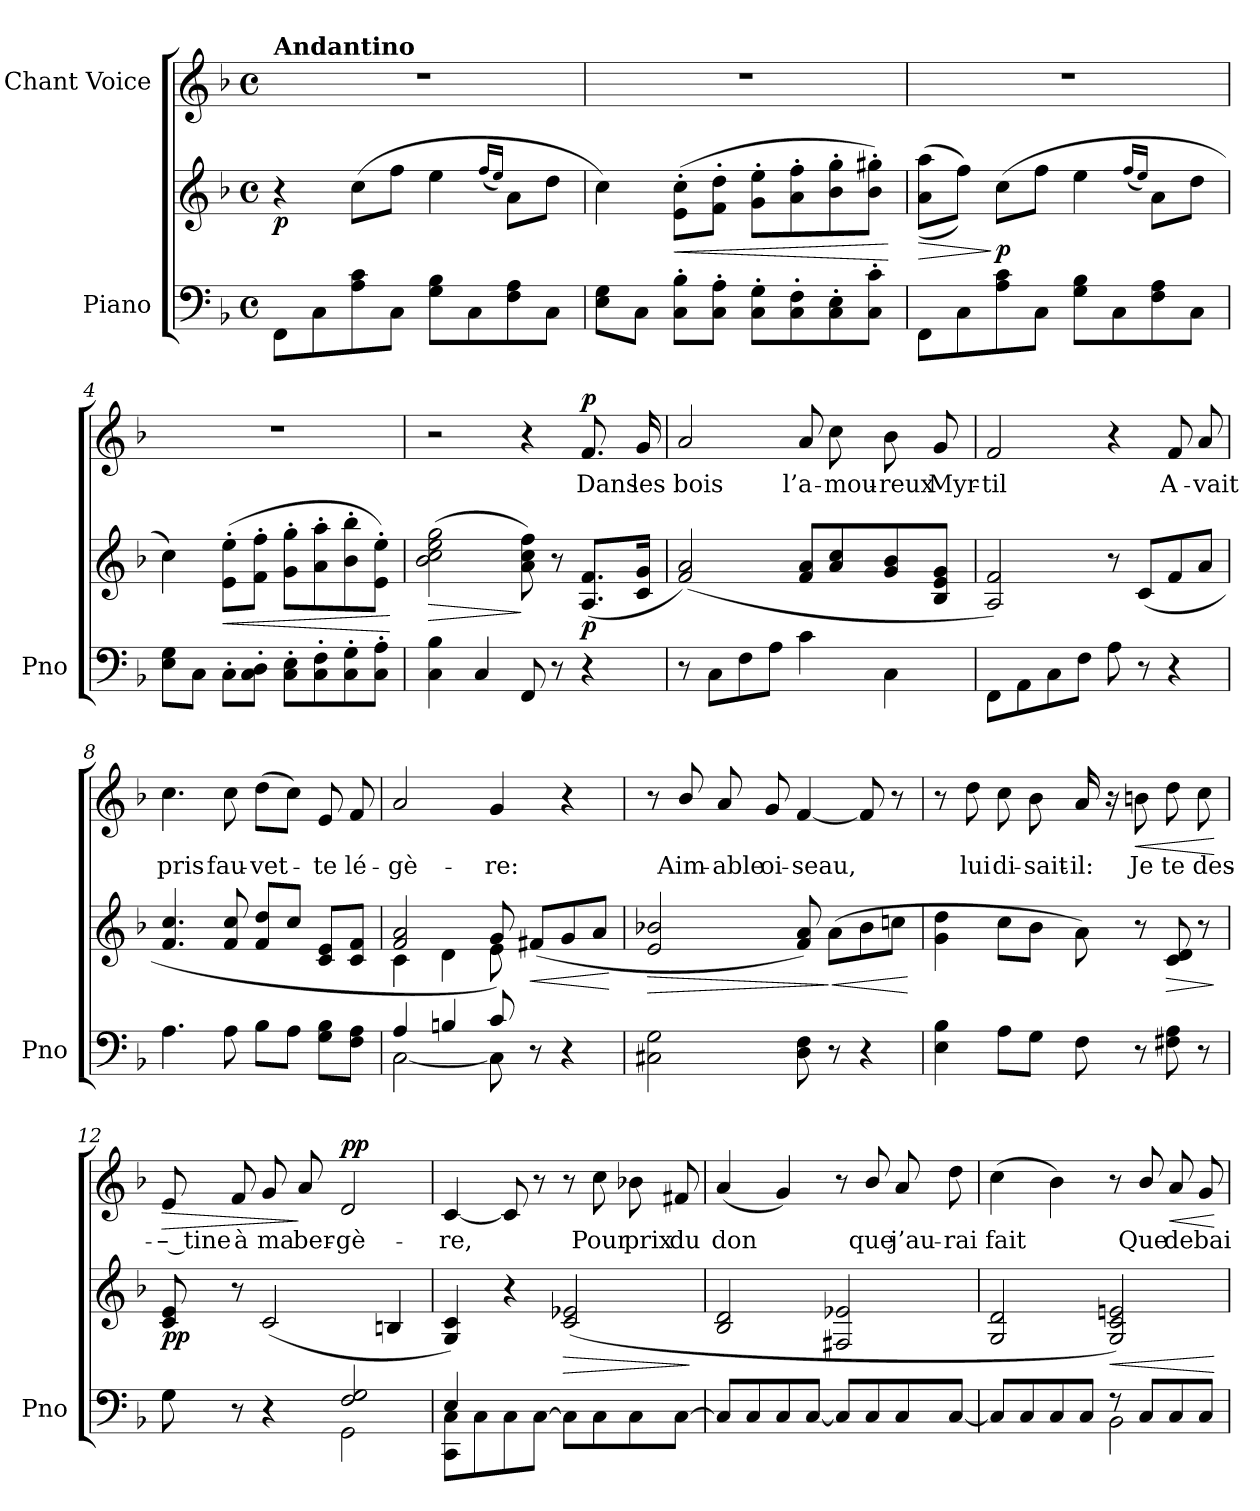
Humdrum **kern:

**kern	**kern	**dynam	**kern	**text	**dynam
*part2	*part2	*part2	*part1	*part1	*part1
*staff3	*staff2	*staff2/3	*staff1	*staff1	*staff1
*I"Piano	*	*	*I"Chant Voice	*	*
*I'Pno	*	*	*	*	*
*clefF4	*clefG2	*	*clefG2	*	*
*k[b-]	*k[b-]	*	*k[b-]	*	*
*M4/4	*M4/4	*	*M4/4	*	*
*met(c)	*met(c)	*	*met(c)	*	*
*MM80	*MM80	*	*MM80	*	*
=1	=1	=1	=1	=1	=1
!	!	!	!LO:TX:a:B:t=Andantino	!	!
!	!	!LO:DY:b	!	!	!
8FF\L	4r	p	1r	.	.
8C\	.	.	.	.	.
8A\ 8c\	(8cc\L	.	.	.	.
8C\J	8ff\J	.	.	.	.
8G\ 8B-\L	4ee\	.	.	.	.
8C\	.	.	.	.	.
.	(16qff/LL	.	.	.	.
.	16qee/JJ)	.	.	.	.
8F\ 8A\	8a\L	.	.	.	.
8C\J	8dd\J	.	.	.	.
=2	=2	=2	=2	=2	=2
8E\ 8G\L	4cc\)	.	1r	.	.
8C\J	.	.	.	.	.
!	!	!LO:HP:b	!	!	!
8C\' 8B-\'L	(8e\' 8cc\'L	<	.	.	.
8C\' 8A\'J	8f\' 8dd\'J	.	.	.	.
8C\' 8G\'L	8g\' 8ee\'L	.	.	.	.
8C\' 8F\'	8a\' 8ff\'	.	.	.	.
8C\' 8E\'	8b-\' 8gg\'	.	.	.	.
8C\' 8c\'J	8b-\' 8gg#X\'J)	.	.	.	.
.	.	[	.	.	.
=3	=3	=3	=3	=3	=3
!	!	!LO:HP:b	!	!	!
8FF\L	((8a\ 8aa\L	>	1r	.	.
8C\	8ff\J))	.	.	.	.
!	!	!LO:DY:n=1:b	!	!	!
8A\ 8c\	(8cc\L	] p	.	.	.
8C\J	8ff\J	.	.	.	.
8G\ 8B-\L	4ee\	.	.	.	.
8C\	.	.	.	.	.
.	(16qff/LL	.	.	.	.
.	16qee/JJ)	.	.	.	.
8F\ 8A\	8a\L	.	.	.	.
8C\J	8dd\J	.	.	.	.
!!LO:LB:g=z
=4	=4	=4	=4	=4	=4
8E\ 8G\L	4cc\)	.	1r	.	.
8C\J	.	.	.	.	.
!	!	!LO:HP:b	!	!	!
8C'\L	(8e\' 8ee\'L	<	.	.	.
8C\' 8D\'J	8f\' 8ff\'J	.	.	.	.
8C\' 8E\'L	8g\' 8gg\'L	.	.	.	.
8C\' 8F\'	8a\' 8aa\'	.	.	.	.
8C\' 8G\'	8b-\' 8bb-\'	.	.	.	.
8C\' 8A\'J	8e\' 8ee\'J)	.	.	.	.
.	.	[	.	.	.
=5	=5	=5	=5	=5	=5
!	!	!LO:HP:b	!	!	!
4C\ 4B-\	(2b-\ 2cc\ 2ee\ 2gg\	>	2r	.	.
4C/	.	.	.	.	.
8FF/	8a\ 8cc\ 8ff\)	]	4r	.	.
8r	8r	.	.	.	.
!	!	!LO:DY:b	!	!LO:LY:b	!LO:DY:a
4r	(8.A/ 8.f/L	p	8.f/	Dans	p
!	!	!	!	!LO:LY:b	!
.	16c/ 16g/Jk	.	16g/	les	.
=6	=6	=6	=6	=6	=6
!	!	!	!	!LO:LY:b	!
8r	(2f/ 2a/)	.	2a/	bois	.
8C\L	.	.	.	.	.
8F\	.	.	.	.	.
8A\J	.	.	.	.	.
!	!	!	!	!LO:LY:b	!
4c\	8f/ 8a/L	.	8a/	l’a-	.
!	!	!	!	!LO:LY:b	!
.	8a/ 8cc/	.	8cc\	-mou-	.
!	!	!	!	!LO:LY:b	!
4C\	8g/ 8b-/	.	8b-\	-reux	.
!	!	!	!	!LO:LY:b	!
.	8B-/ 8e/ 8g/J	.	8g/	Myr-	.
=7	=7	=7	=7	=7	=7
!	!	!	!	!LO:LY:b	!
8FF\L	2A/ 2f/)	.	2f/	-til	.
8AA\	.	.	.	.	.
8C\	.	.	.	.	.
8F\J	.	.	.	.	.
8A\	8r	.	4r	.	.
8r	(8c/L	.	.	.	.
!	!	!	!	!LO:LY:b	!
4r	8f/	.	8f/	A-	.
!	!	!	!	!LO:LY:b	!
.	8a/J	.	8a/	-vait	.
!!LO:LB:g=z
=8	=8	=8	=8	=8	=8
!	!	!	!	!LO:LY:b	!
4.A\	4.f/ 4.cc/	.	4.cc\	pris	.
!	!	!	!	!LO:LY:b	!
8A\	8f/ 8cc/	.	8cc\	fau-	.
!	!	!	!	!LO:LY:b	!
8B-\L	8f/ 8dd/L	.	(8dd\L	-vet-	.
8A\J	8cc/J	.	8cc\J)	.	.
!	!	!	!	!LO:LY:b	!
8G\ 8B-\L	8c/ 8e/L	.	8e/	-te	.
!	!	!	!	!LO:LY:b	!
8F\ 8A\J	8c/ 8f/J	.	8f/	lé-	.
=9	=9	=9	=9	=9	=9
*^	*^	*	*	*	*
!	!	!	!	!	!	!LO:LY:b	!
4A/	[2C\	2f/ 2a/	4c\	.	2a/	-gè-	.
4Bn/	.	.	4d\	.	.	.	.
!	!	!	!	!	!	!LO:LY:b	!
8c/	8C\]	8g/)	8e\	.	4g/	-re:	.
!	!	!	!	!LO:HP:b	!	!	!
8r	8ryy	(8f#X/L	8ryy	<	.	.	.
4r	4ryy	8g/	4ryy	.	4r	.	.
.	.	8a/J	.	.	.	.	.
*v	*v	*	*	*	*	*	*
*	*v	*v	*	*	*	*
.	.	[	.	.	.
=10	=10	=10	=10	=10	=10
!	!	!LO:HP:b	!	!	!
2C#X\ 2G\	2e/ 2b-X/	>	8r	.	.
!	!	!	!	!LO:LY:b	!
.	.	.	8b-/	Aim-	.
!	!	!	!	!LO:LY:b	!
.	.	.	8a/	-able	.
!	!	!	!	!LO:LY:b	!
.	.	.	8g/	oi-	.
!	!	!	!	!LO:LY:b	!
8D\ 8F\	8f/ 8a/)	.	[4f/	-seau,	.
!	!	!LO:HP:n=1:b	!	!	!
8r	(8a\L	] <	.	.	.
4r	8b-\	.	8f/]	.	.
.	8ccn\J	.	8r	.	.
.	.	[	.	.	.
=11	=11	=11	=11	=11	=11
4E\ 4B-\	4g\ 4dd\	.	8r	.	.
!	!	!	!	!LO:LY:b	!
.	.	.	8dd\	lui	.
!	!	!	!	!LO:LY:b	!
8A\L	8cc\L	.	8cc\	di-	.
!	!	!	!	!LO:LY:b	!
8G\J	8b-\J	.	8b-\	-sait-	.
!	!	!	!	!LO:LY:b	!
8F\	8a\)	.	16a/	-il:	.
.	.	.	16r	.	.
!	!	!	!	!LO:LY:b	!LO:HP:b
8r	8r	.	8bn\	Je	<
!	!	!LO:HP:b	!	!LO:LY:b	!
8F#X\ 8A\	8c/ 8d/	>	8dd\	te	.
!	!	!	!	!LO:LY:b	!
8r	8r	.	8cc\	des-	.
.	.	]	.	.	[
!!LO:LB:g=z
=12	=12	=12	=12	=12	=12
*^	*	*	*	*	*
!	!	!	!LO:DY:b	!	!LO:LY:b	!LO:HP:b
8G\	2ryy	8c/ 8e/	pp	8e/	-– tine	>
!	!	!	!	!	!LO:LY:b	!
8r	.	8r	.	8f/	à	.
!	!	!	!	!	!LO:LY:b	!
4r	.	(>2c/	.	8g/	ma	.
!	!	!	!	!	!LO:LY:b	!
.	.	.	.	8a/	ber-	]
!	!	!	!	!	!LO:LY:b	!LO:DY:a
2F/ 2G/	2GG\	.	.	2d/	-gè-	pp
.	.	4Bn/	.	.	.	.
=13	=13	=13	=13	=13	=13	=13
!	!	!	!	!	!LO:LY:b	!
4E/	8CC\ 8C\L	4G/ 4c/)	.	[4c/	-re,	.
.	8C\	.	.	.	.	.
4ryy	8C\	4r	.	8c/]	.	.
.	[>8C\J	.	.	8r	.	.
!	!	!	!LO:HP:b	!	!	!
2ryy	8C\L]	(2c/ 2e-X/	>	8r	.	.
!	!	!	!	!	!LO:LY:b	!
.	8C\	.	.	8cc\	Pour	.
!	!	!	!	!	!LO:LY:b	!
.	8C\	.	.	8b-X\	prix	.
!	!	!	!	!	!LO:LY:b	!
.	[>8C\J	.	.	8f#X/	du	.
*v	*v	*	*	*	*	*
.	.	]	.	.	.
=14	=14	=14	=14	=14	=14
!	!	!	!	!LO:LY:b	!
8C/L]	2B-/ 2d/	.	(4a/	don	.
8C/	.	.	.	.	.
8C/	.	.	4g/)	.	.
[8C/J	.	.	.	.	.
8C/L]	2F#X/ 2e-X/	.	8r	.	.
!	!	!	!	!LO:LY:b	!
8C/	.	.	8b-/	que	.
!	!	!	!	!LO:LY:b	!
8C/	.	.	8a/	j’au-	.
!	!	!	!	!LO:LY:b	!
[8C/J	.	.	8dd\	-rai	.
=15	=15	=15	=15	=15	=15
*^	*	*	*	*	*
!	!	!	!	!	!LO:LY:b	!
8C/L]	2ryy	2G/ 2d/	.	(4cc\	fait	.
8C/	.	.	.	.	.	.
8C/	.	.	.	4b-\)	.	.
8C/J	.	.	.	.	.	.
!	!	!	!LO:HP:b	!	!	!
8r	2BB-\	2G/ 2c/ 2en/)	<	8r	.	.
!	!	!	!	!	!LO:LY:b	!
8C/L	.	.	.	8b-/	Que	.
!	!	!	!	!	!LO:LY:b	!LO:HP:b
8C/	.	.	.	8a/	de	<
!	!	!	!	!	!LO:LY:b	!
8C/J	.	.	.	8g/	bai-	.
*v	*v	*	*	*	*	*
.	.	[	.	.	[
=	=	=	=	=	=
*-	*-	*-	*-	*-	*-
